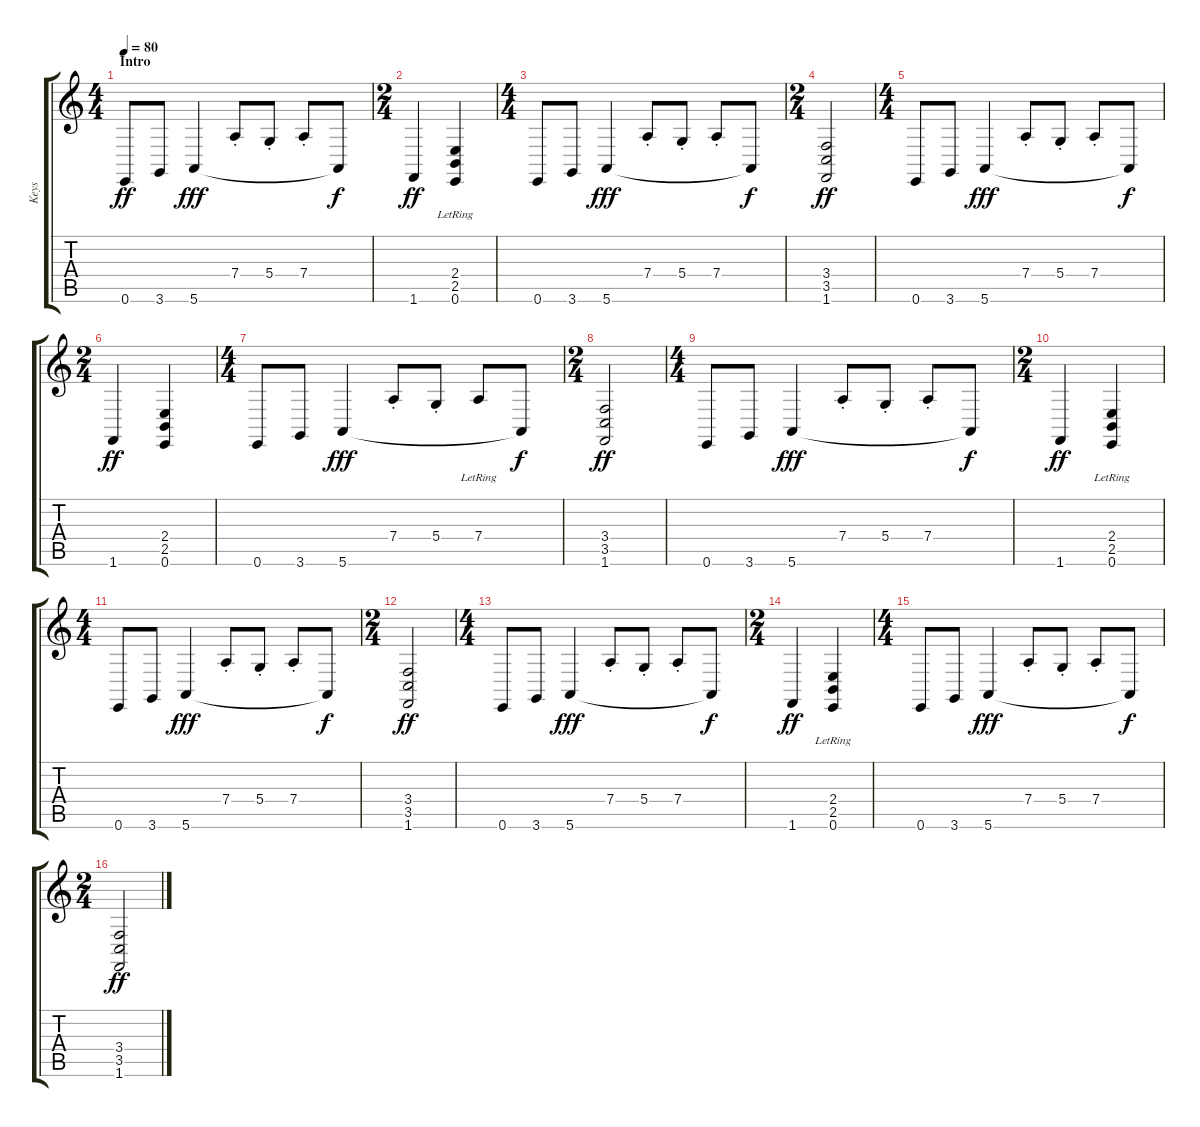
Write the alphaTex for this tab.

\track ("Keys" "Keys") {instrument stringensemble1}
\staff {score tabs}
\tuning (E4 B3 G3 D3 A2 E2) {hide}
\ts (4 4)
\section ("" "Intro")
\tempo 80
\clef g2
\ks c
0.6.8{dy ff instrument stringensemble1} 3.6.8 5.6.4{dy fff} 7.4{st}.8 5.4{st}.8 7.4{st}.8 5.6{t}.8{dy f} |
\ts (2 4)
1.6.4{dy ff} (2.4{lr} 2.5 0.6).4 |
\ts (4 4)
0.6.8 3.6.8 5.6.4{dy fff} 7.4{st}.8 5.4{st}.8 7.4{st}.8 5.6{t}.8{dy f} |
\ts (2 4)
(3.4 3.5 1.6).2{dy ff} |
\ts (4 4)
0.6.8 3.6.8 5.6.4{dy fff} 7.4{st}.8 5.4{st}.8 7.4{st}.8 5.6{t}.8{dy f} |
\ts (2 4)
1.6.4{dy ff} (2.4 2.5 0.6).4 |
\ts (4 4)
0.6.8 3.6.8 5.6.4{dy fff} 7.4{st}.8 5.4{st}.8 7.4{lr}.8 5.6{t}.8{dy f} |
\ts (2 4)
(3.4 3.5 1.6).2{dy ff} |
\ts (4 4)
0.6.8 3.6.8 5.6.4{dy fff} 7.4{st}.8 5.4{st}.8 7.4{st}.8 5.6{t}.8{dy f} |
\ts (2 4)
1.6.4{dy ff} (2.4{lr} 2.5 0.6).4 |
\ts (4 4)
0.6.8 3.6.8 5.6.4{dy fff} 7.4{st}.8 5.4{st}.8 7.4{st}.8 5.6{t}.8{dy f} |
\ts (2 4)
(3.4 3.5 1.6).2{dy ff} |
\ts (4 4)
0.6.8 3.6.8 5.6.4{dy fff} 7.4{st}.8 5.4{st}.8 7.4{st}.8 5.6{t}.8{dy f} |
\ts (2 4)
1.6.4{dy ff} (2.4{lr} 2.5 0.6).4 |
\ts (4 4)
0.6.8 3.6.8 5.6.4{dy fff} 7.4{st}.8 5.4{st}.8 7.4{st}.8 5.6{t}.8{dy f} |
\ts (2 4)
(3.4 3.5 1.6).2{dy ff}
